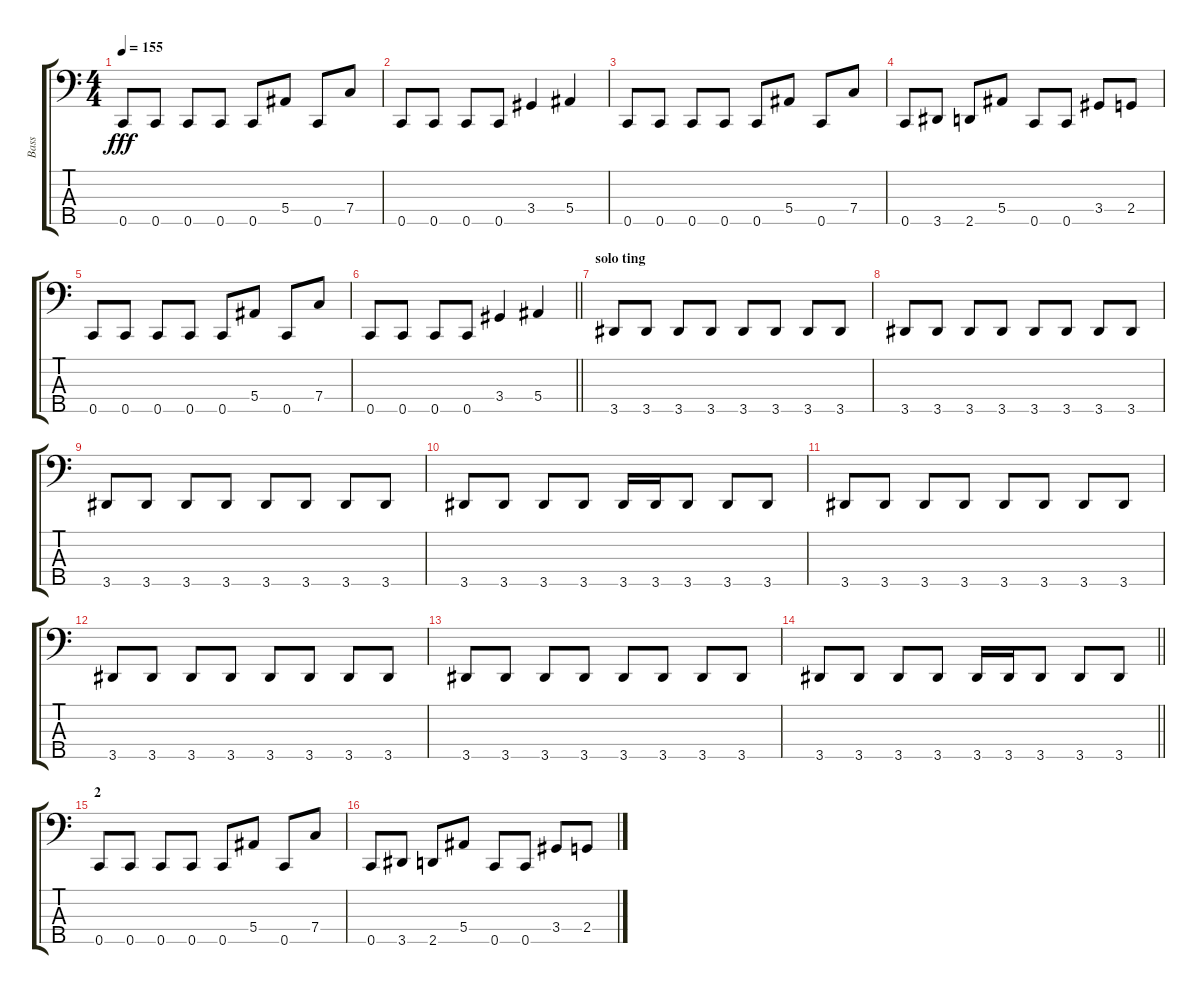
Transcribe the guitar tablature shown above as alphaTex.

\track ("Bass" "Bass") {instrument electricbassfinger}
\staff {score tabs}
\tuning (Ab2 Eb2 Bb1 F1 C1) {hide}
\ts (4 4)
\tempo 155
\clef f4
\ks c
0.5.8{dy fff} 0.5.8 0.5.8 0.5.8 0.5.8 5.4.8 0.5.8 7.4.8 |
0.5.8 0.5.8 0.5.8 0.5.8 3.4.4 5.4.4 |
0.5.8 0.5.8 0.5.8 0.5.8 0.5.8 5.4.8 0.5.8 7.4.8 |
0.5.8 3.5.8 2.5.8 5.4.8 0.5.8 0.5.8 3.4.8 2.4.8 |
0.5.8 0.5.8 0.5.8 0.5.8 0.5.8 5.4.8 0.5.8 7.4.8 |
\barLineRight lightlight
0.5.8 0.5.8 0.5.8 0.5.8 3.4.4 5.4.4 |
\section ("" "solo ting")
3.5.8 3.5.8 3.5.8 3.5.8 3.5.8 3.5.8 3.5.8 3.5.8 |
3.5.8 3.5.8 3.5.8 3.5.8 3.5.8 3.5.8 3.5.8 3.5.8 |
3.5.8 3.5.8 3.5.8 3.5.8 3.5.8 3.5.8 3.5.8 3.5.8 |
3.5.8 3.5.8 3.5.8 3.5.8 3.5.16 3.5.16 3.5.8 3.5.8 3.5.8 |
3.5.8 3.5.8 3.5.8 3.5.8 3.5.8 3.5.8 3.5.8 3.5.8 |
3.5.8 3.5.8 3.5.8 3.5.8 3.5.8 3.5.8 3.5.8 3.5.8 |
3.5.8 3.5.8 3.5.8 3.5.8 3.5.8 3.5.8 3.5.8 3.5.8 |
\barLineRight lightlight
3.5.8 3.5.8 3.5.8 3.5.8 3.5.16 3.5.16 3.5.8 3.5.8 3.5.8 |
\section ("" "2")
0.5.8 0.5.8 0.5.8 0.5.8 0.5.8 5.4.8 0.5.8 7.4.8 |
0.5.8 3.5.8 2.5.8 5.4.8 0.5.8 0.5.8 3.4.8 2.4.8
